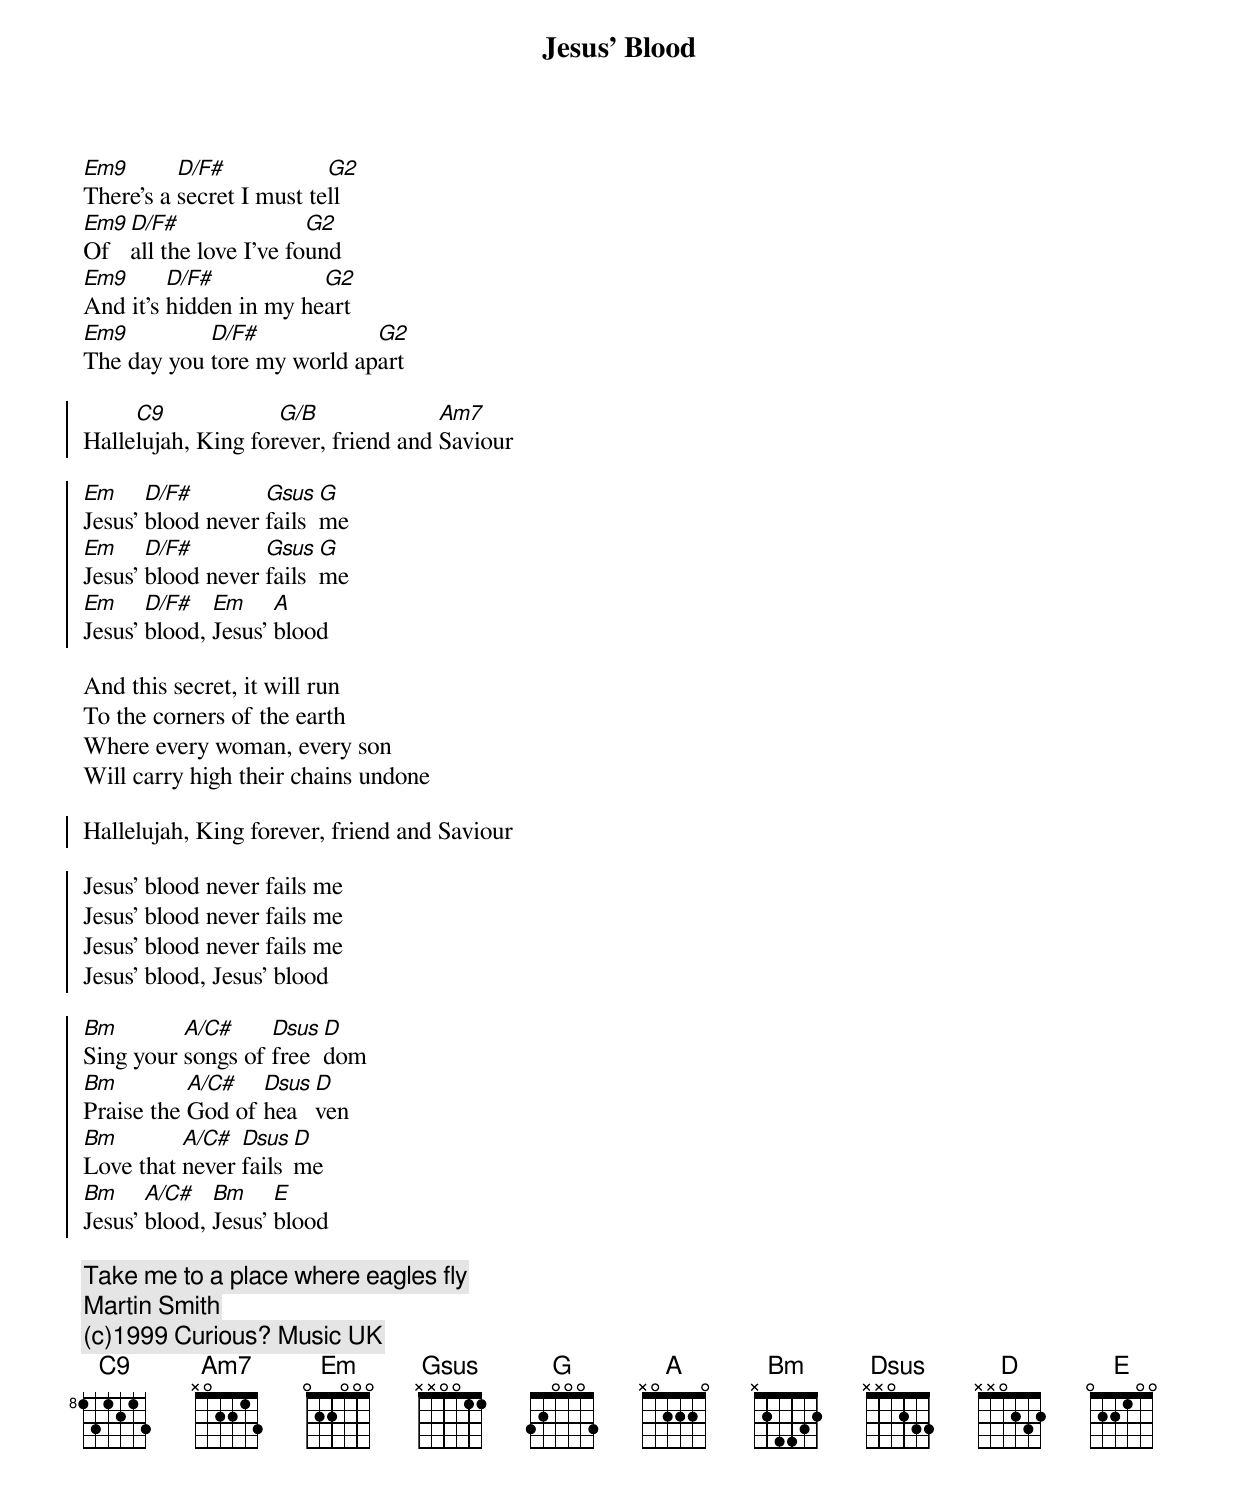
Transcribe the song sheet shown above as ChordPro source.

{t:Jesus' Blood}
[Em9]There's a [D/F#]secret I must te[G2]ll
[Em9]Of [D/F#]all the love I've fo[G2]und
[Em9]And it's [D/F#]hidden in my he[G2]art
[Em9]The day you [D/F#]tore my world ap[G2]art

{soc}
Halle[C9]lujah, King for[G/B]ever, friend and [Am7]Saviour

[Em]Jesus' [D/F#]blood never [Gsus]fails [G]me
[Em]Jesus' [D/F#]blood never [Gsus]fails [G]me
[Em]Jesus' [D/F#]blood, [Em]Jesus' [A]blood
{eoc}

And this secret, it will run
To the corners of the earth
Where every woman, every son
Will carry high their chains undone

{soc}
Hallelujah, King forever, friend and Saviour

Jesus' blood never fails me
Jesus' blood never fails me
Jesus' blood never fails me
Jesus' blood, Jesus' blood

[Bm]Sing your [A/C#]songs of [Dsus]free[D]dom
[Bm]Praise the [A/C#]God of [Dsus]hea[D]ven
[Bm]Love that [A/C#]never [Dsus]fails [D]me
[Bm]Jesus' [A/C#]blood, [Bm]Jesus' [E]blood
{eoc}

{c:Take me to a place where eagles fly}
{c:Martin Smith}
{c:(c)1999 Curious? Music UK}
